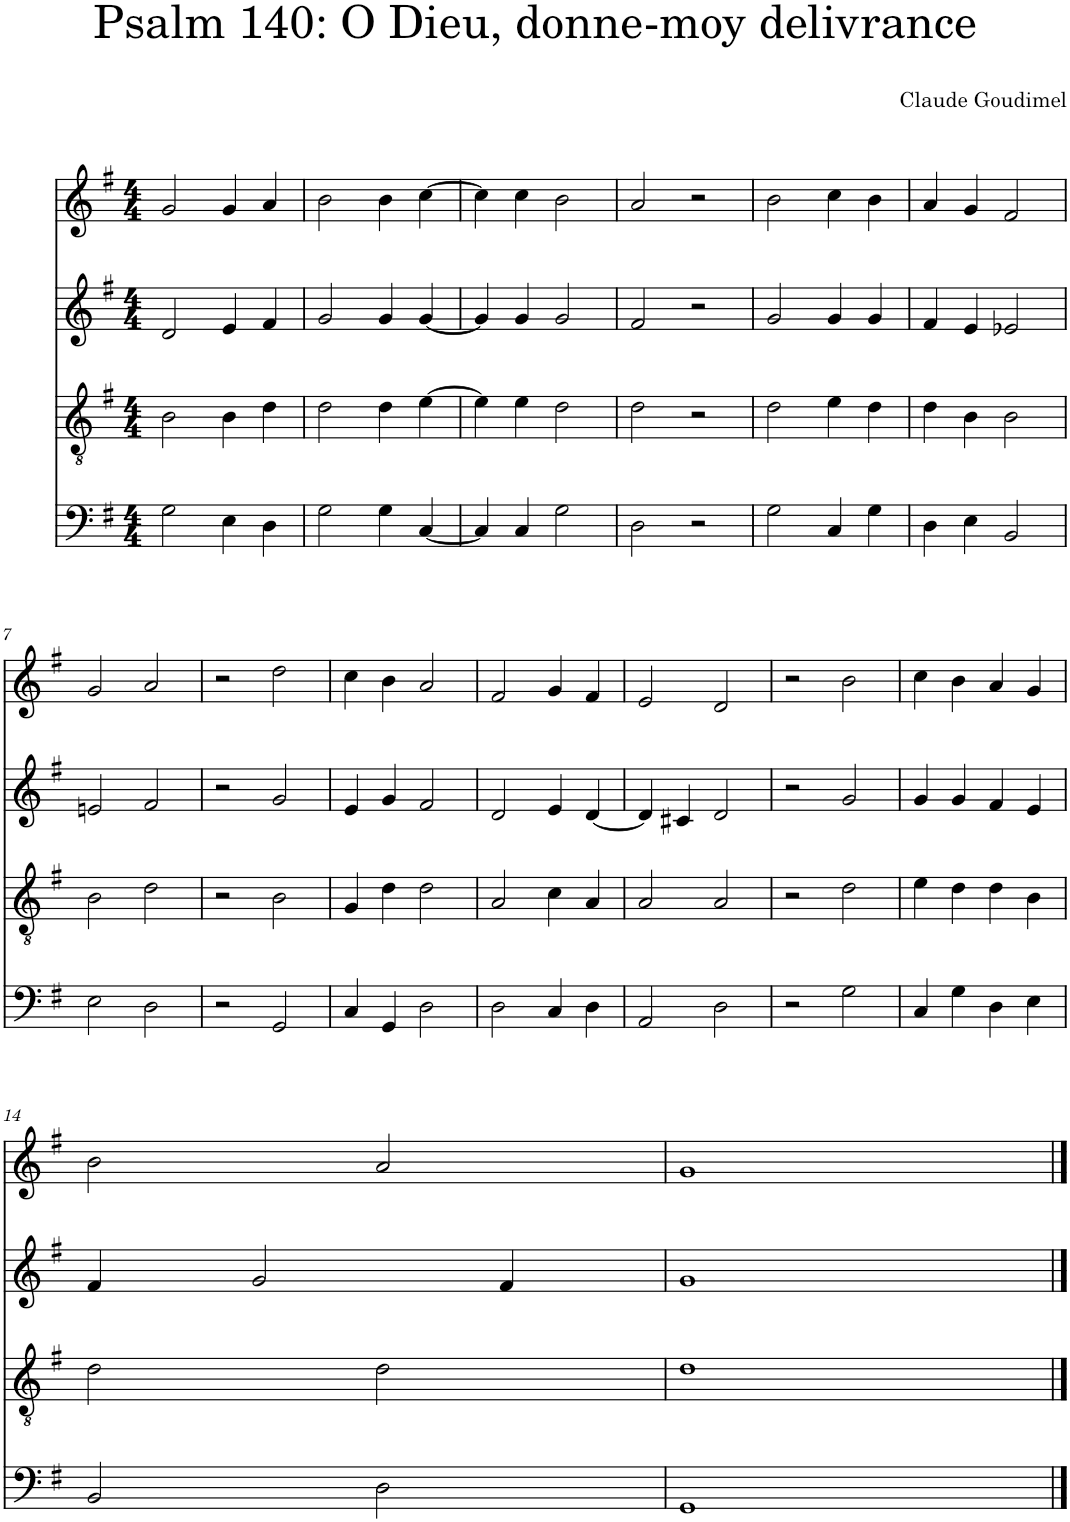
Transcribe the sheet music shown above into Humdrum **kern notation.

**kern	**kern	**kern	**kern
*part4	*part3	*part2	*part1
*staff4	*staff3	*staff2	*staff1
*I"Piano	*I"Piano	*I"Piano	*I"Piano
*I'Pno	*I'Pno	*I'Pno	*I'Pno
*clefF4	*clefGv2	*clefG2	*clefG2
*k[f#]	*k[f#]	*k[f#]	*k[f#]
*M4/4	*M4/4	*M4/4	*M4/4
=1	=1	=1	=1
2G\	2B\	2d/	2g/
4E\	4B\	4e/	4g/
4D\	4d\	4f#/	4a/
=2	=2	=2	=2
2G\	2d\	2g/	2b\
4G\	4d\	4g/	4b\
[4C/	[4e\	[4g/	[4cc\
=3	=3	=3	=3
4C/]	4e\]	4g/]	4cc\]
4C/	4e\	4g/	4cc\
2G\	2d\	2g/	2b\
=4	=4	=4	=4
2D\	2d\	2f#/	2a/
2r	2r	2r	2r
=5	=5	=5	=5
2G\	2d\	2g/	2b\
4C/	4e\	4g/	4cc\
4G\	4d\	4g/	4b\
=6	=6	=6	=6
4D\	4d\	4f#/	4a/
4E\	4B\	4e/	4g/
2BB/	2B\	2e-X/	2f#/
!!LO:LB:g=z
=7	=7	=7	=7
2E\	2B\	2en/	2g/
2D\	2d\	2f#/	2a/
=8	=8	=8	=8
2r	2r	2r	2r
2GG/	2B\	2g/	2dd\
=9	=9	=9	=9
4C/	4G/	4e/	4cc\
4GG/	4d\	4g/	4b\
2D\	2d\	2f#/	2a/
=10	=10	=10	=10
2D\	2A/	2d/	2f#/
4C/	4c\	4e/	4g/
4D\	4A/	[4d/	4f#/
=11	=11	=11	=11
2AA/	2A/	4d/]	2e/
.	.	4c#X/	.
2D\	2A/	2d/	2d/
=12	=12	=12	=12
2r	2r	2r	2r
2G\	2d\	2g/	2b\
=13	=13	=13	=13
4C/	4e\	4g/	4cc\
4G\	4d\	4g/	4b\
4D\	4d\	4f#/	4a/
4E\	4B\	4e/	4g/
!!LO:LB:g=z
=14	=14	=14	=14
2BB/	2d\	4f#/	2b\
.	.	2g/	.
2D\	2d\	.	2a/
.	.	4f#/	.
=15	=15	=15	=15
1GG	1d	1g	1g
==	==	==	==
*-	*-	*-	*-
